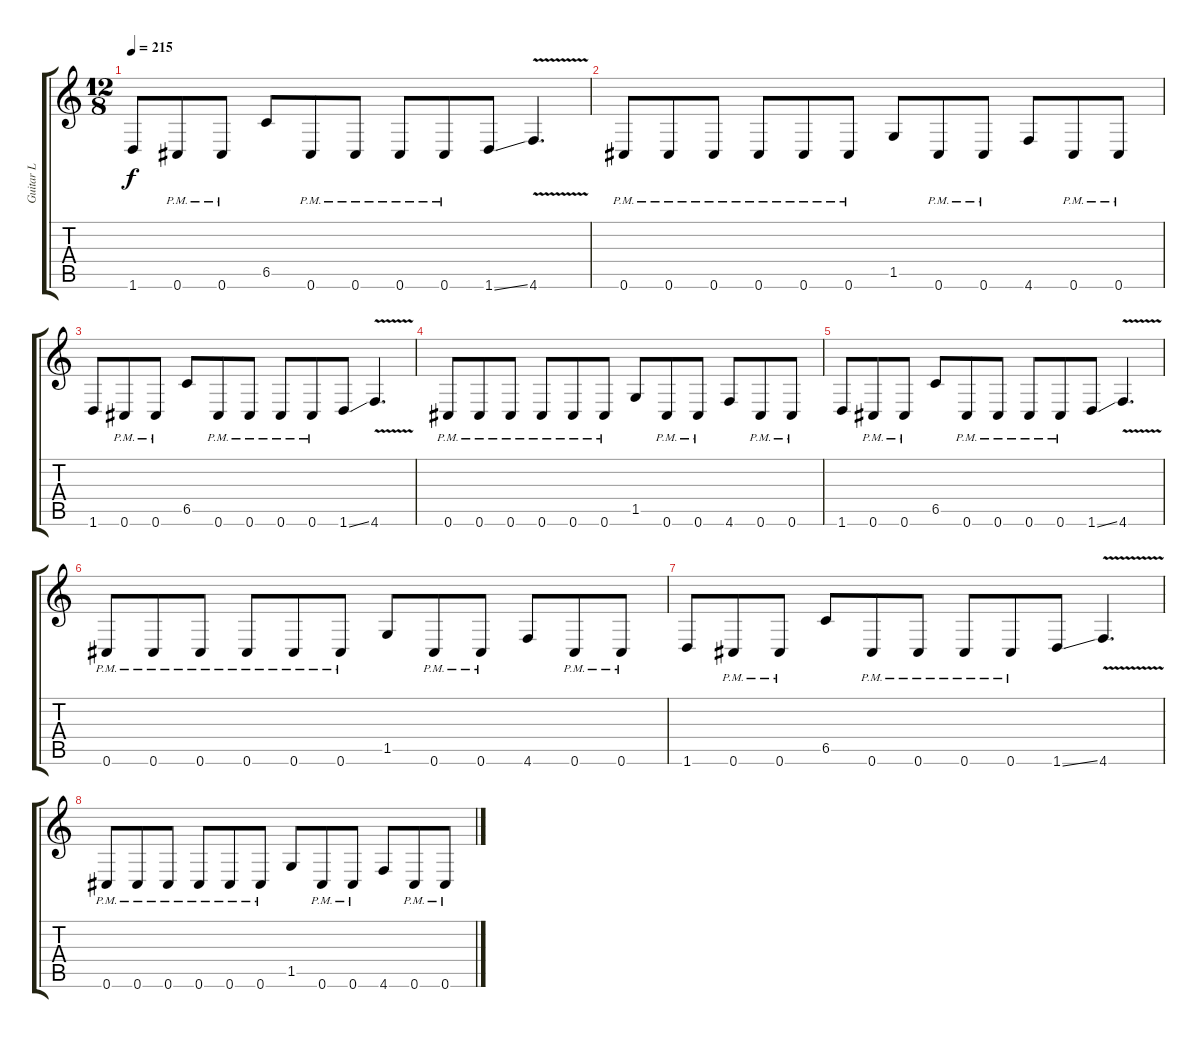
\track ("Guitar L" "Guitar L") {instrument distortionguitar}
\staff {score tabs}
\tuning (Db4 Ab3 E3 B2 Gb2 Db2) {hide}
\ts (12 8)
\tempo 215
\clef g2
\ks c
1.6.8{dy f} 0.6{pm}.8 0.6{pm}.8 6.5.8 0.6{pm}.8 0.6{pm}.8 0.6{pm}.8 0.6{pm}.8 1.6{ss}.8 4.6{v}.4{d} |
0.6{pm}.8 0.6{pm}.8 0.6{pm}.8 0.6{pm}.8 0.6{pm}.8 0.6{pm}.8 1.5.8 0.6{pm}.8 0.6{pm}.8 4.6.8 0.6{pm}.8 0.6{pm}.8 |
1.6.8 0.6{pm}.8 0.6{pm}.8 6.5.8 0.6{pm}.8 0.6{pm}.8 0.6{pm}.8 0.6{pm}.8 1.6{ss}.8 4.6{v}.4{d} |
0.6{pm}.8 0.6{pm}.8 0.6{pm}.8 0.6{pm}.8 0.6{pm}.8 0.6{pm}.8 1.5.8 0.6{pm}.8 0.6{pm}.8 4.6.8 0.6{pm}.8 0.6{pm}.8 |
1.6.8 0.6{pm}.8 0.6{pm}.8 6.5.8 0.6{pm}.8 0.6{pm}.8 0.6{pm}.8 0.6{pm}.8 1.6{ss}.8 4.6{v}.4{d} |
0.6{pm}.8 0.6{pm}.8 0.6{pm}.8 0.6{pm}.8 0.6{pm}.8 0.6{pm}.8 1.5.8 0.6{pm}.8 0.6{pm}.8 4.6.8 0.6{pm}.8 0.6{pm}.8 |
1.6.8 0.6{pm}.8 0.6{pm}.8 6.5.8 0.6{pm}.8 0.6{pm}.8 0.6{pm}.8 0.6{pm}.8 1.6{ss}.8 4.6{v}.4{d} |
0.6{pm}.8 0.6{pm}.8 0.6{pm}.8 0.6{pm}.8 0.6{pm}.8 0.6{pm}.8 1.5.8 0.6{pm}.8 0.6{pm}.8 4.6.8 0.6{pm}.8 0.6{pm}.8
